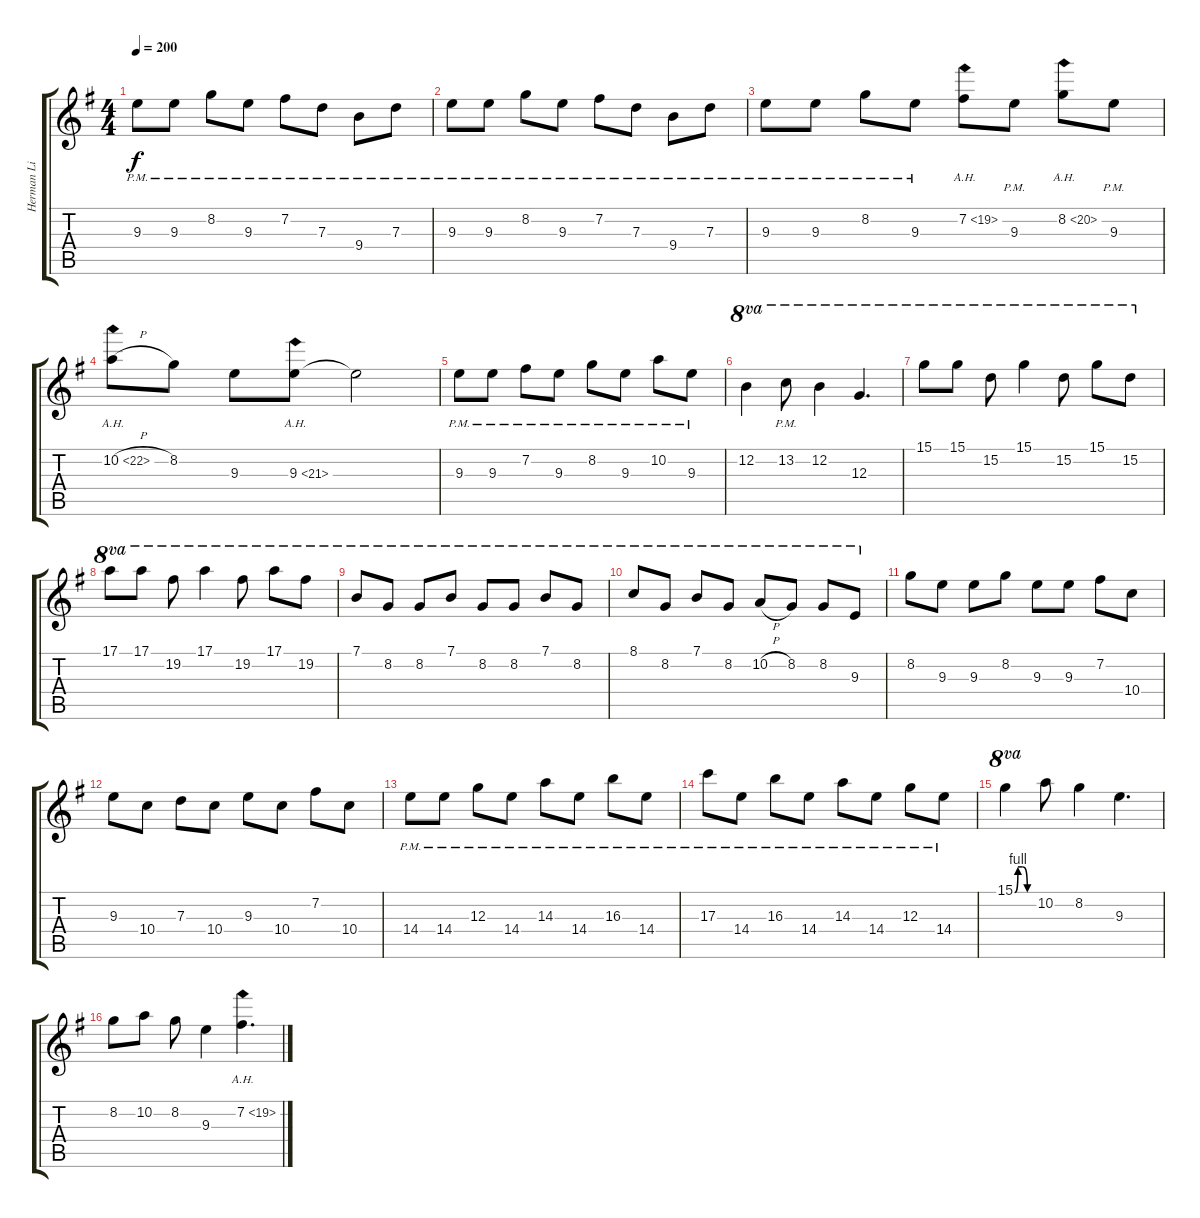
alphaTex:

\track ("Herman Li" "Herman Li") {instrument distortionguitar}
\staff {score tabs}
\tuning (E4 B3 G3 D3 A2 E2) {hide}
\ts (4 4)
\tempo 200
\clef g2
\ks g
9.3{pm}.8{dy f} 9.3{pm}.8 8.2{pm}.8 9.3{pm}.8 7.2{pm}.8 7.3{pm}.8 9.4{pm}.8 7.3{pm}.8 |
9.3{pm}.8 9.3{pm}.8 8.2{pm}.8 9.3{pm}.8 7.2{pm}.8 7.3{pm}.8 9.4{pm}.8 7.3{pm}.8 |
9.3{pm}.8 9.3{pm}.8 8.2{pm}.8 9.3{pm}.8 7.2{ah 12}.8 9.3{pm}.8 8.2{ah 12}.8 9.3{pm}.8 |
10.2{ah 12 h}.8 8.2.8 9.3.8 9.3{ah 12}.8 9.3{t}.2 |
9.3{pm}.8 9.3{pm}.8 7.2{pm}.8 9.3{pm}.8 8.2{pm}.8 9.3{pm}.8 10.2{pm}.8 9.3{pm}.8 |
12.2.4{ot 8va} 13.2{pm}.8{ot 8va} 12.2.4{ot 8va} 12.3.4{d ot 8va} |
15.1.8{ot 8va} 15.1.8{ot 8va} 15.2.8{ot 8va} 15.1.4{ot 8va} 15.2.8{ot 8va} 15.1.8{ot 8va} 15.2.8{ot 8va} |
17.1.8{ot 8va} 17.1.8{ot 8va} 19.2.8{ot 8va} 17.1.4{ot 8va} 19.2.8{ot 8va} 17.1.8{ot 8va} 19.2.8{ot 8va} |
7.1.8{ot 8va} 8.2.8{ot 8va} 8.2.8{ot 8va} 7.1.8{ot 8va} 8.2.8{ot 8va} 8.2.8{ot 8va} 7.1.8{ot 8va} 8.2.8{ot 8va} |
8.1.8{ot 8va} 8.2.8{ot 8va} 7.1.8{ot 8va} 8.2.8{ot 8va} 10.2{h}.8{ot 8va} 8.2.8{ot 8va} 8.2.8{ot 8va} 9.3.8{ot 8va} |
8.2.8 9.3.8 9.3.8 8.2.8 9.3.8 9.3.8 7.2.8 10.4.8 |
9.3.8 10.4.8 7.3.8 10.4.8 9.3.8 10.4.8 7.2.8 10.4.8 |
14.4{pm}.8 14.4{pm}.8 12.3{pm}.8 14.4{pm}.8 14.3{pm}.8 14.4{pm}.8 16.3{pm}.8 14.4{pm}.8 |
17.3{pm}.8 14.4{pm}.8 16.3{pm}.8 14.4{pm}.8 14.3{pm}.8 14.4{pm}.8 12.3{pm}.8 14.4{pm}.8 |
15.1{be (custom 0 0 10 4 25 4 40 0 60 0)}.4{ot 8va} 10.2.8 8.2.4 9.3.4{d} |
8.2.8 10.2.8 8.2.8 9.3.4 7.2{ah 12}.4{d}
